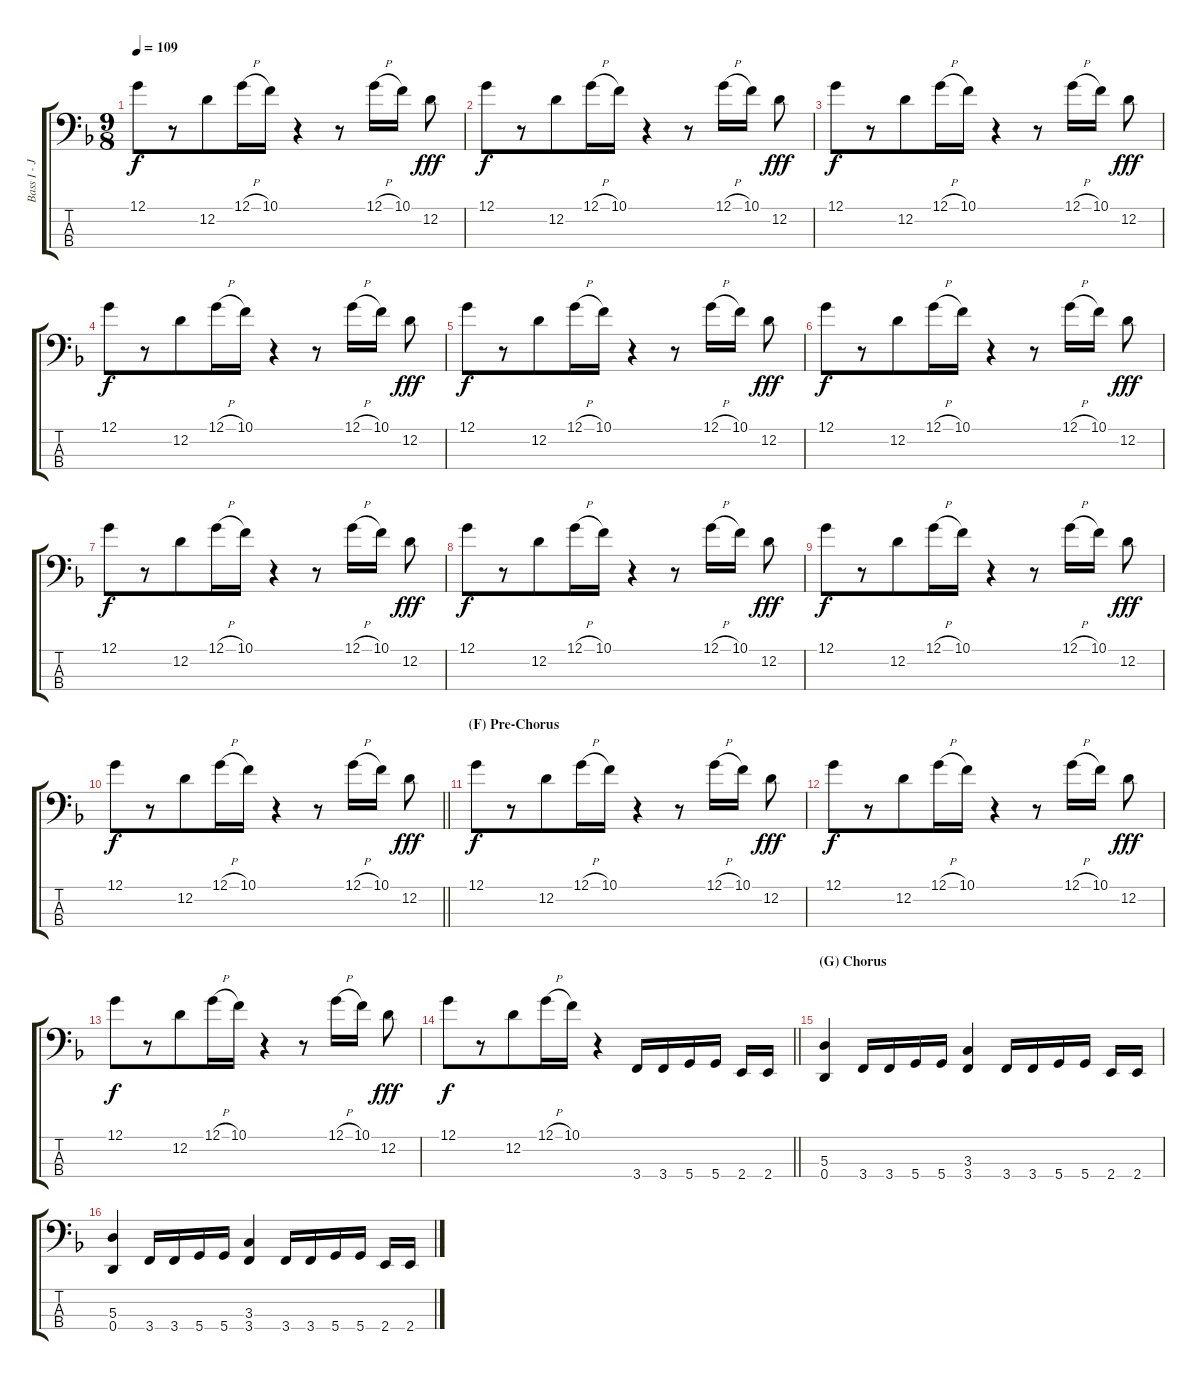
\track ("Bass I - Justin" "Bass I - J") {instrument electricbasspick}
\staff {score tabs}
\tuning (G2 D2 A1 D1) {hide}
\ts (9 8)
\tempo 109
\clef f4
\ks dminor
12.1.8{dy f} r.8 12.2.8{beam merge} 12.1{h}.16 10.1.16 r.4 r.8 12.1{h}.16{beam merge} 10.1.16{beam split} 12.2.8{dy fff} |
12.1.8{dy f} r.8 12.2.8{beam merge} 12.1{h}.16 10.1.16 r.4 r.8 12.1{h}.16{beam merge} 10.1.16{beam split} 12.2.8{dy fff} |
12.1.8{dy f} r.8 12.2.8{beam merge} 12.1{h}.16 10.1.16 r.4 r.8 12.1{h}.16{beam merge} 10.1.16{beam split} 12.2.8{dy fff} |
12.1.8{dy f} r.8 12.2.8{beam merge} 12.1{h}.16 10.1.16 r.4 r.8 12.1{h}.16{beam merge} 10.1.16{beam split} 12.2.8{dy fff} |
12.1.8{dy f} r.8 12.2.8{beam merge} 12.1{h}.16 10.1.16 r.4 r.8 12.1{h}.16{beam merge} 10.1.16{beam split} 12.2.8{dy fff} |
12.1.8{dy f} r.8 12.2.8{beam merge} 12.1{h}.16 10.1.16 r.4 r.8 12.1{h}.16{beam merge} 10.1.16{beam split} 12.2.8{dy fff} |
12.1.8{dy f} r.8 12.2.8{beam merge} 12.1{h}.16 10.1.16 r.4 r.8 12.1{h}.16{beam merge} 10.1.16{beam split} 12.2.8{dy fff} |
12.1.8{dy f} r.8 12.2.8{beam merge} 12.1{h}.16 10.1.16 r.4 r.8 12.1{h}.16{beam merge} 10.1.16{beam split} 12.2.8{dy fff} |
12.1.8{dy f} r.8 12.2.8{beam merge} 12.1{h}.16 10.1.16 r.4 r.8 12.1{h}.16{beam merge} 10.1.16{beam split} 12.2.8{dy fff} |
\barLineRight lightlight
12.1.8{dy f} r.8 12.2.8{beam merge} 12.1{h}.16 10.1.16 r.4 r.8 12.1{h}.16{beam merge} 10.1.16{beam split} 12.2.8{dy fff} |
\section ("" "(F) Pre-Chorus")
12.1.8{dy f} r.8 12.2.8{beam merge} 12.1{h}.16 10.1.16 r.4 r.8 12.1{h}.16{beam merge} 10.1.16{beam split} 12.2.8{dy fff} |
12.1.8{dy f} r.8 12.2.8{beam merge} 12.1{h}.16 10.1.16 r.4 r.8 12.1{h}.16{beam merge} 10.1.16{beam split} 12.2.8{dy fff} |
12.1.8{dy f} r.8 12.2.8{beam merge} 12.1{h}.16 10.1.16 r.4 r.8 12.1{h}.16{beam merge} 10.1.16{beam split} 12.2.8{dy fff} |
\barLineRight lightlight
12.1.8{dy f} r.8 12.2.8{beam merge} 12.1{h}.16 10.1.16 r.4 3.4.16 3.4.16 5.4.16 5.4.16{beam split} 2.4.16 2.4.16 |
\section ("" "(G) Chorus")
(5.3 0.4).4 3.4.16 3.4.16{beam merge} 5.4.16 5.4.16 (3.3 3.4).4 3.4.16 3.4.16 5.4.16 5.4.16{beam split} 2.4.16 2.4.16 |
(5.3 0.4).4 3.4.16 3.4.16{beam merge} 5.4.16 5.4.16 (3.3 3.4).4 3.4.16 3.4.16 5.4.16 5.4.16{beam split} 2.4.16 2.4.16
